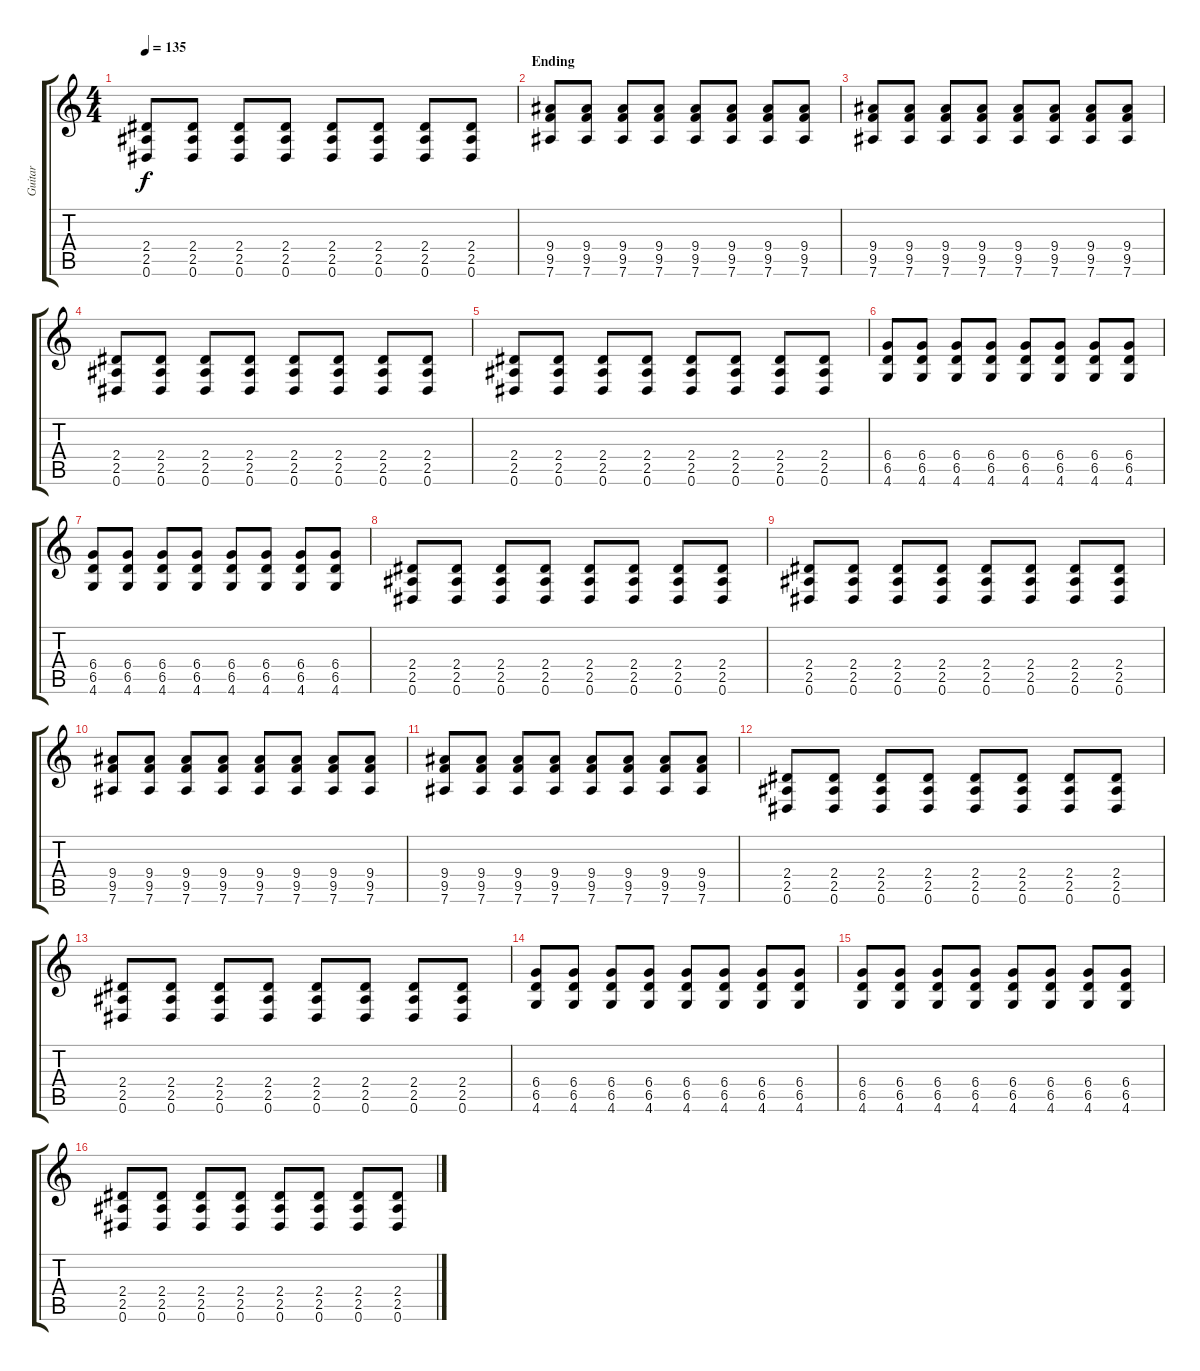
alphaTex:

\track ("Guitar" "Guitar") {instrument electricguitarjazz}
\staff {score tabs}
\tuning (Eb4 Bb3 Gb3 Db3 Ab2 Eb2) {hide}
\ts (4 4)
\tempo 135
\clef g2
\ks c
(2.4 2.5 0.6).8{dy f} (2.4 2.5 0.6).8 (2.4 2.5 0.6).8 (2.4 2.5 0.6).8 (2.4 2.5 0.6).8 (2.4 2.5 0.6).8 (2.4 2.5 0.6).8 (2.4 2.5 0.6).8 |
\section ("" "Ending")
(9.4 9.5 7.6).8 (9.4 9.5 7.6).8 (9.4 9.5 7.6).8 (9.4 9.5 7.6).8 (9.4 9.5 7.6).8 (9.4 9.5 7.6).8 (9.4 9.5 7.6).8 (9.4 9.5 7.6).8 |
(9.4 9.5 7.6).8 (9.4 9.5 7.6).8 (9.4 9.5 7.6).8 (9.4 9.5 7.6).8 (9.4 9.5 7.6).8 (9.4 9.5 7.6).8 (9.4 9.5 7.6).8 (9.4 9.5 7.6).8 |
(2.4 2.5 0.6).8 (2.4 2.5 0.6).8 (2.4 2.5 0.6).8 (2.4 2.5 0.6).8 (2.4 2.5 0.6).8 (2.4 2.5 0.6).8 (2.4 2.5 0.6).8 (2.4 2.5 0.6).8 |
(2.4 2.5 0.6).8 (2.4 2.5 0.6).8 (2.4 2.5 0.6).8 (2.4 2.5 0.6).8 (2.4 2.5 0.6).8 (2.4 2.5 0.6).8 (2.4 2.5 0.6).8 (2.4 2.5 0.6).8 |
(6.4 6.5 4.6).8 (6.4 6.5 4.6).8 (6.4 6.5 4.6).8 (6.4 6.5 4.6).8 (6.4 6.5 4.6).8 (6.4 6.5 4.6).8 (6.4 6.5 4.6).8 (6.4 6.5 4.6).8 |
(6.4 6.5 4.6).8 (6.4 6.5 4.6).8 (6.4 6.5 4.6).8 (6.4 6.5 4.6).8 (6.4 6.5 4.6).8 (6.4 6.5 4.6).8 (6.4 6.5 4.6).8 (6.4 6.5 4.6).8 |
(2.4 2.5 0.6).8 (2.4 2.5 0.6).8 (2.4 2.5 0.6).8 (2.4 2.5 0.6).8 (2.4 2.5 0.6).8 (2.4 2.5 0.6).8 (2.4 2.5 0.6).8 (2.4 2.5 0.6).8 |
(2.4 2.5 0.6).8 (2.4 2.5 0.6).8 (2.4 2.5 0.6).8 (2.4 2.5 0.6).8 (2.4 2.5 0.6).8 (2.4 2.5 0.6).8 (2.4 2.5 0.6).8 (2.4 2.5 0.6).8 |
(9.4 9.5 7.6).8 (9.4 9.5 7.6).8 (9.4 9.5 7.6).8 (9.4 9.5 7.6).8 (9.4 9.5 7.6).8 (9.4 9.5 7.6).8 (9.4 9.5 7.6).8 (9.4 9.5 7.6).8 |
(9.4 9.5 7.6).8 (9.4 9.5 7.6).8 (9.4 9.5 7.6).8 (9.4 9.5 7.6).8 (9.4 9.5 7.6).8 (9.4 9.5 7.6).8 (9.4 9.5 7.6).8 (9.4 9.5 7.6).8 |
(2.4 2.5 0.6).8 (2.4 2.5 0.6).8 (2.4 2.5 0.6).8 (2.4 2.5 0.6).8 (2.4 2.5 0.6).8 (2.4 2.5 0.6).8 (2.4 2.5 0.6).8 (2.4 2.5 0.6).8 |
(2.4 2.5 0.6).8 (2.4 2.5 0.6).8 (2.4 2.5 0.6).8 (2.4 2.5 0.6).8 (2.4 2.5 0.6).8 (2.4 2.5 0.6).8 (2.4 2.5 0.6).8 (2.4 2.5 0.6).8 |
(6.4 6.5 4.6).8 (6.4 6.5 4.6).8 (6.4 6.5 4.6).8 (6.4 6.5 4.6).8 (6.4 6.5 4.6).8 (6.4 6.5 4.6).8 (6.4 6.5 4.6).8 (6.4 6.5 4.6).8 |
(6.4 6.5 4.6).8 (6.4 6.5 4.6).8 (6.4 6.5 4.6).8 (6.4 6.5 4.6).8 (6.4 6.5 4.6).8 (6.4 6.5 4.6).8 (6.4 6.5 4.6).8 (6.4 6.5 4.6).8 |
(2.4 2.5 0.6).8 (2.4 2.5 0.6).8 (2.4 2.5 0.6).8 (2.4 2.5 0.6).8 (2.4 2.5 0.6).8 (2.4 2.5 0.6).8 (2.4 2.5 0.6).8 (2.4 2.5 0.6).8
